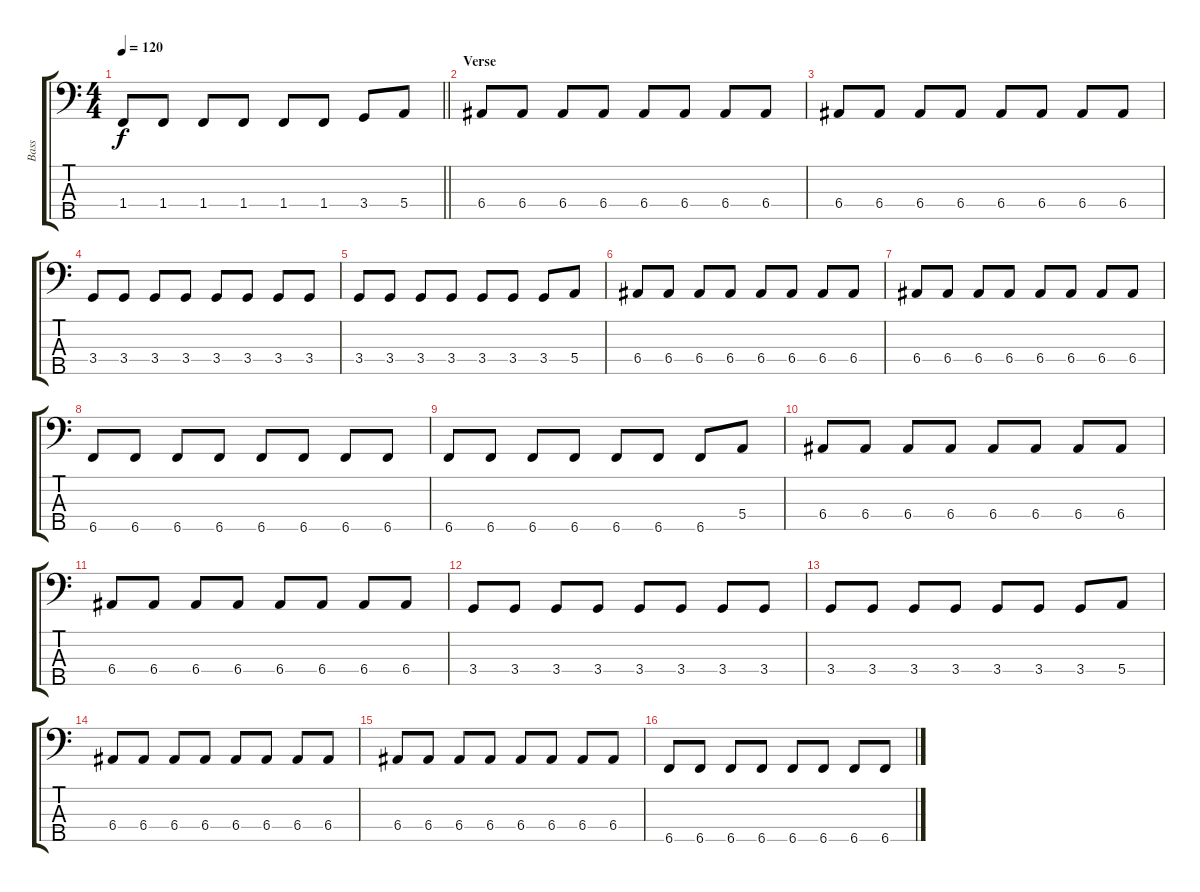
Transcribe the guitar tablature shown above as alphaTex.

\track ("Bass" "Bass") {instrument electricbassfinger}
\staff {score tabs}
\tuning (G2 D2 A1 E1 B0) {hide}
\ts (4 4)
\tempo 120
\clef f4
\barLineRight lightlight
\ks c
1.4.8{dy f} 1.4.8 1.4.8 1.4.8 1.4.8 1.4.8 3.4.8 5.4.8 |
\section ("" "Verse")
6.4.8 6.4.8 6.4.8 6.4.8 6.4.8 6.4.8 6.4.8 6.4.8 |
6.4.8 6.4.8 6.4.8 6.4.8 6.4.8 6.4.8 6.4.8 6.4.8 |
3.4.8 3.4.8 3.4.8 3.4.8 3.4.8 3.4.8 3.4.8 3.4.8 |
3.4.8 3.4.8 3.4.8 3.4.8 3.4.8 3.4.8 3.4.8 5.4.8 |
6.4.8 6.4.8 6.4.8 6.4.8 6.4.8 6.4.8 6.4.8 6.4.8 |
6.4.8 6.4.8 6.4.8 6.4.8 6.4.8 6.4.8 6.4.8 6.4.8 |
6.5.8 6.5.8 6.5.8 6.5.8 6.5.8 6.5.8 6.5.8 6.5.8 |
6.5.8 6.5.8 6.5.8 6.5.8 6.5.8 6.5.8 6.5.8 5.4.8 |
6.4.8 6.4.8 6.4.8 6.4.8 6.4.8 6.4.8 6.4.8 6.4.8 |
6.4.8 6.4.8 6.4.8 6.4.8 6.4.8 6.4.8 6.4.8 6.4.8 |
3.4.8 3.4.8 3.4.8 3.4.8 3.4.8 3.4.8 3.4.8 3.4.8 |
3.4.8 3.4.8 3.4.8 3.4.8 3.4.8 3.4.8 3.4.8 5.4.8 |
6.4.8 6.4.8 6.4.8 6.4.8 6.4.8 6.4.8 6.4.8 6.4.8 |
6.4.8 6.4.8 6.4.8 6.4.8 6.4.8 6.4.8 6.4.8 6.4.8 |
6.5.8 6.5.8 6.5.8 6.5.8 6.5.8 6.5.8 6.5.8 6.5.8
